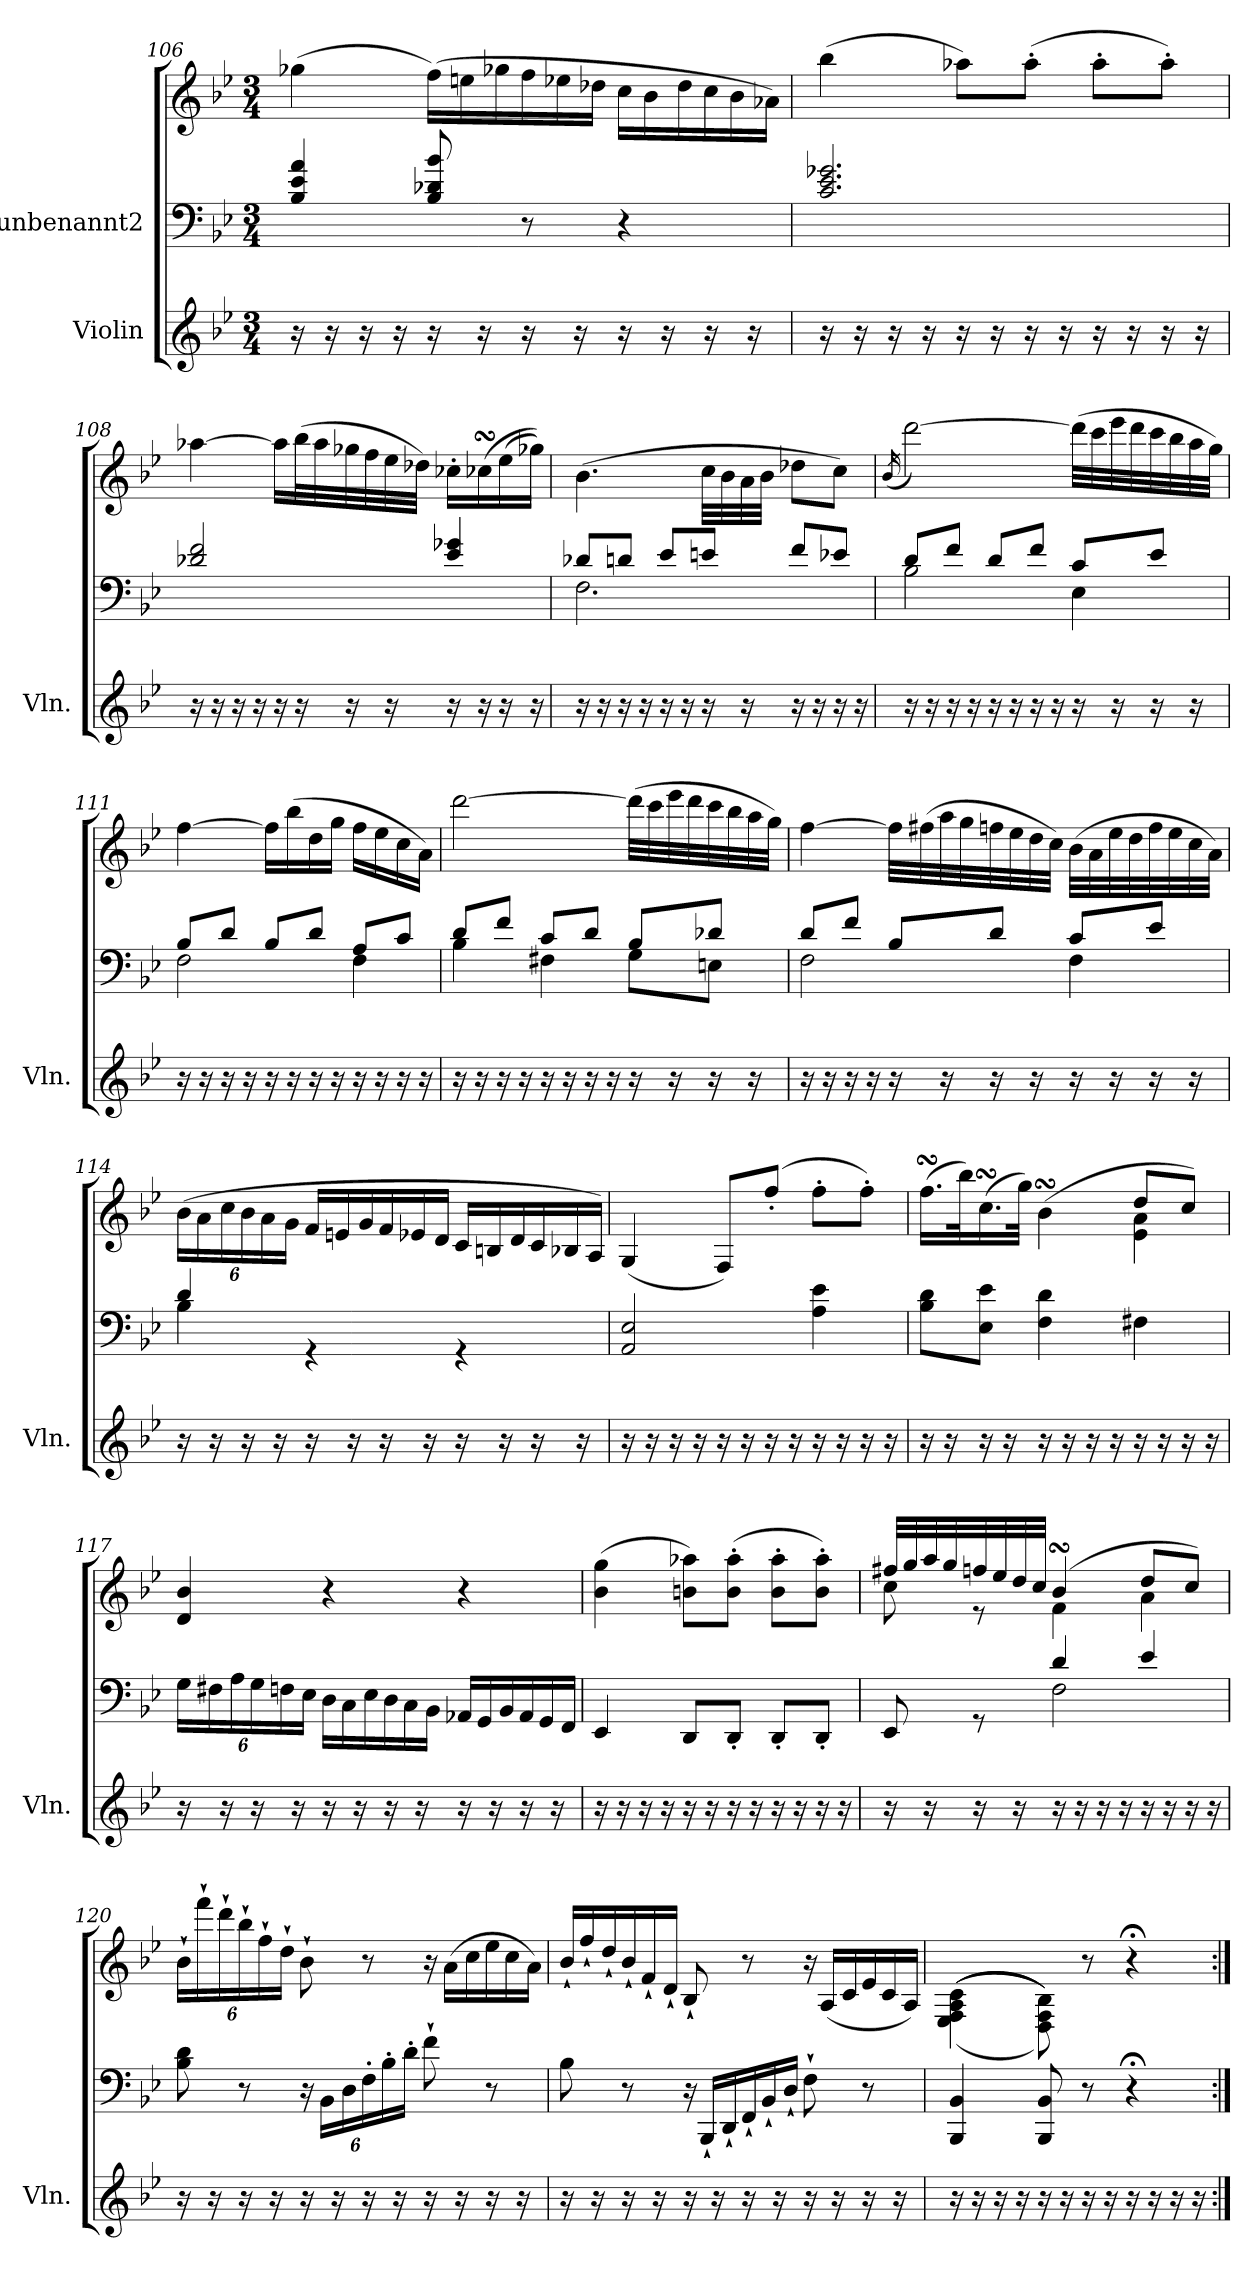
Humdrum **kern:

**kern	**kern	**kern
*part2	*part1	*part1
*staff3	*staff2	*staff1
*I"Violin	*I"unbenannt2	*
*I'Vln.	*	*
!!LO:LB:g=z
*clefG2	*clefF4	*clefG2
*k[b-e-]	*k[b-e-]	*k[b-e-]
*M3/4	*M3/4	*M3/4
=106	=106	=106
16r	4B-/ 4e-/ 4a/	(>4gg-X\
16r	.	.
16r	.	.
16r	.	.
*	*	*Xtuplet
16r	8B-/ 8d-X/ 8b-/	(>24ff\LL)
.	.	24een\
16r	.	.
.	.	24gg-X\
16r	8r	24ff\
.	.	24ee-X\
16r	.	.
.	.	24dd-X\JJ
16r	4r	24cc\LL
.	.	24b-\
16r	.	.
.	.	24dd-\
16r	.	24cc\
.	.	24b-\
16r	.	.
.	.	24a-X\JJ)
=107	=107	=107
16r	2.c/ 2.e-/ 2.g-X/	(>4bb-\
16r	.	.
16r	.	.
16r	.	.
16r	.	8aa-X\L)
16r	.	.
16r	.	(>8aa-'\J
16r	.	.
16r	.	8aa-'\L
16r	.	.
16r	.	8aa-'\J)
16r	.	.
=108	=108	=108
16r	2d-X/ 2f/	[4aa-X\
16r	.	.
16r	.	.
16r	.	.
16r	.	16aa-\LL]
16r	.	(>32bb-\L
.	.	32aa-\
16r	.	32gg-X\
.	.	32ff\
16r	.	32ee-\
.	.	32dd-X\JJJ)
16r	4e-/ 4g-X/	16cc-X'\LL
16r	.	(<16cc-XsSSs\
16r	.	(>16ee-\
16r	.	16gg-X\JJ))
!!LO:LB:g=z
=109	=109	=109
*	*^	*
16r	8d-X/L	2.F\	(>4.b-\
16r	.	.	.
16r	8dn/J	.	.
16r	.	.	.
16r	8e-/L	.	.
16r	.	.	.
16r	8en/J	.	32cc\LLL
.	.	.	32b-\
16r	.	.	32a\
.	.	.	32b-\JJJ
16r	8f/L	.	8dd-X\L
16r	.	.	.
16r	8e-X/J	.	8cc\J)
16r	.	.	.
=110	=110	=110	=110
.	.	.	(<16qb-/
16r	8d/L	2B-\	[2ddd\)
16r	.	.	.
16r	8f/J	.	.
16r	.	.	.
16r	8d/L	.	.
16r	.	.	.
16r	8f/J	.	.
16r	.	.	.
16r	8c/L	4E-\	(>32ddd\LLL]
.	.	.	32ccc\
16r	.	.	32eee-\
.	.	.	32ddd\
16r	8e-/J	.	32ccc\
.	.	.	32bb-\
16r	.	.	32aa\
.	.	.	32gg\JJJ)
=111	=111	=111	=111
16r	8B-/L	2F\	[4ff\
16r	.	.	.
16r	8d/J	.	.
16r	.	.	.
16r	8B-/L	.	16ff\LL]
16r	.	.	(>16bb-\
16r	8d/J	.	16dd\
16r	.	.	16gg\JJ
16r	8A/L	4F\	16ff\LL
16r	.	.	16ee-\
16r	8c/J	.	16cc\
16r	.	.	16a\JJ)
!!LO:LB:g=z
=112	=112	=112	=112
16r	8d/L	4B-\	[2ddd\
16r	.	.	.
16r	8f/J	.	.
16r	.	.	.
16r	8c/L	4F#X\	.
16r	.	.	.
16r	8d/J	.	.
16r	.	.	.
16r	8B-/L	8G\L	(>32ddd\LLL]
.	.	.	32ccc\
16r	.	.	32eee-\
.	.	.	32ddd\
16r	8d-X/J	8En\J	32ccc\
.	.	.	32bb-\
16r	.	.	32aa\
.	.	.	32gg\JJJ)
=113	=113	=113	=113
16r	8d/L	2F\	[4ff\
16r	.	.	.
16r	8f/J	.	.
16r	.	.	.
16r	8B-/L	.	32ff\LLL]
.	.	.	(>32ff#X\
16r	.	.	32aa\
.	.	.	32gg\
16r	8d/J	.	32ffn\
.	.	.	32ee-\
16r	.	.	32dd\
.	.	.	32cc\JJJ)
16r	8c/L	4F\	(>32b-\LLL
.	.	.	32a\
16r	.	.	32ee-\
.	.	.	32dd\
16r	8e-/J	.	32ff\
.	.	.	32ee-\
16r	.	.	32cc\
.	.	.	32a\JJJ)
!!LO:PB:g=z
=114	=114	=114	=114
*	*	*	*tuplet
*	*	*	*Xbrackettup
16r	4d/	4B-\	(>24b-\LL
.	.	.	24a\
16r	.	.	.
.	.	.	24cc\
16r	.	.	24b-\
.	.	.	24a\
16r	.	.	.
.	.	.	24g\JJ
*	*	*	*Xtuplet
16r	4rGG	2ryy	24f/LL
.	.	.	24en/
16r	.	.	.
.	.	.	24g/
16r	.	.	24f/
.	.	.	24e-X/
16r	.	.	.
.	.	.	24d/JJ
16r	4rGG	.	24c/LL
.	.	.	24Bn/
16r	.	.	.
.	.	.	24d/
16r	.	.	24c/
.	.	.	24B-X/
16r	.	.	.
.	.	.	24A/JJ)
*	*v	*v	*
=115	=115	=115
16r	2AA/ 2E-/	(<4G/
16r	.	.
16r	.	.
16r	.	.
16r	.	8F/L)
16r	.	.
16r	.	(>8ff'/J
16r	.	.
16r	4A\ 4e-\	8ff'\L
16r	.	.
16r	.	8ff'\J)
16r	.	.
=116	=116	=116
*	*	*^
16r	8B-\ 8d\L	(>16.ffsSSS\LL	2ryy
16r	.	.	.
.	.	32bb-\K)	.
16r	8E-\ 8e-\J	(>16.ccsSSS\	.
16r	.	.	.
.	.	32gg\JJk)	.
16r	4F\ 4d\	(>4b-sSSs\	.
16r	.	.	.
16r	.	.	.
16r	.	.	.
16r	4F#X\	8dd/L	4e-\ 4a\
16r	.	.	.
16r	.	8cc/J)	.
16r	.	.	.
*	*	*v	*v
!!LO:LB:g=z
=117	=117	=117
*	*Xbrackettup	*
16r	24G\LL	4d/ 4b-/
.	24F#X\	.
16r	.	.
.	24A\	.
16r	24G\	.
.	24Fn\	.
16r	.	.
.	24E-\JJ	.
*	*Xtuplet	*
16r	24D\LL	4r
.	24C\	.
16r	.	.
.	24E-\	.
16r	24D\	.
.	24C\	.
16r	.	.
.	24BB-\JJ	.
16r	24AA-X/LL	4r
.	24GG/	.
16r	.	.
.	24BB-/	.
16r	24AA-/	.
.	24GG/	.
16r	.	.
.	24FF/JJ	.
=118	=118	=118
16r	4EE-/	(>4b-\ 4gg\
16r	.	.
16r	.	.
16r	.	.
16r	8DD/L	8bn\ 8aa-X\L)
16r	.	.
16r	8DD'/J	(>8b\' 8aa-\'J
16r	.	.
16r	8DD'/L	8b\' 8aa-\'L
16r	.	.
16r	8DD'/J	8b\' 8aa-\'J)
16r	.	.
=119	=119	=119
*	*^	*^
16r	8EE-/	4ryy	32ff#X/LLL	8cc\
.	.	.	32gg/	.
16r	.	.	32aa/	.
.	.	.	32gg/	.
16r	8rGG	.	32ffn/	8r
.	.	.	32ee-/	.
16r	.	.	32dd/	.
.	.	.	32cc/JJJ	.
16r	4d/	2F\	(>4b-sSSs/	4f\
16r	.	.	.	.
16r	.	.	.	.
16r	.	.	.	.
16r	4e-/	.	8dd/L	4a\
16r	.	.	.	.
16r	.	.	8cc/J)	.
16r	.	.	.	.
*	*v	*v	*	*
*	*	*v	*v
!!LO:LB:g=z
=120	=120	=120
*	*	*tuplet
16r	8B-\ 8d\	24b-`\LL
.	.	24fff`\
16r	.	.
.	.	24ddd`\
*	*	*Xtuplet
16r	8r	24bb-`\
.	.	24ff`\
16r	.	.
.	.	24dd`\JJ
*	*tuplet	*
16r	24r	8b-`\
.	24BB-\LL	.
16r	.	.
.	24D\	.
*	*Xtuplet	*
16r	24F'\	8r
.	24B-'\	.
16r	.	.
.	24d'\JJ	.
16r	8f`\	24r
.	.	(>24a\LL
16r	.	.
.	.	24cc\
16r	8r	24ee-\
.	.	24cc\
16r	.	.
.	.	24a\JJ)
=121	=121	=121
16r	8B-\	24b-`/LL
.	.	24ff`/
16r	.	.
.	.	24dd`/
16r	8r	24b-`/
.	.	24f`/
16r	.	.
.	.	24d`/JJ
16r	24r	8B-`/
.	24BBB-`/LL	.
16r	.	.
.	24DD`/	.
16r	24FF`/	8r
.	24BB-`/	.
16r	.	.
.	24D`/JJ	.
16r	8F`\	24r
.	.	(<24A/LL
16r	.	.
.	.	24c/
16r	8r	24e-/
.	.	24c/
16r	.	.
.	.	24A/JJ)
!!LO:LB:g=z
=122	=122	=122
16r	4BBB-/ 4BB-/	(<(>(<(>4E-\ 4F\ 4A\ 4c\
16r	.	.
16r	.	.
16r	.	.
16r	8BBB-/ 8BB-/	8D\ 8F\ 8B-\))))
16r	.	.
16r	8r	8r
16r	.	.
16r	4r;	4r;<
16r	.	.
16r	.	.
16r	.	.
=:|!	=:|!	=:|!
*-	*-	*-
